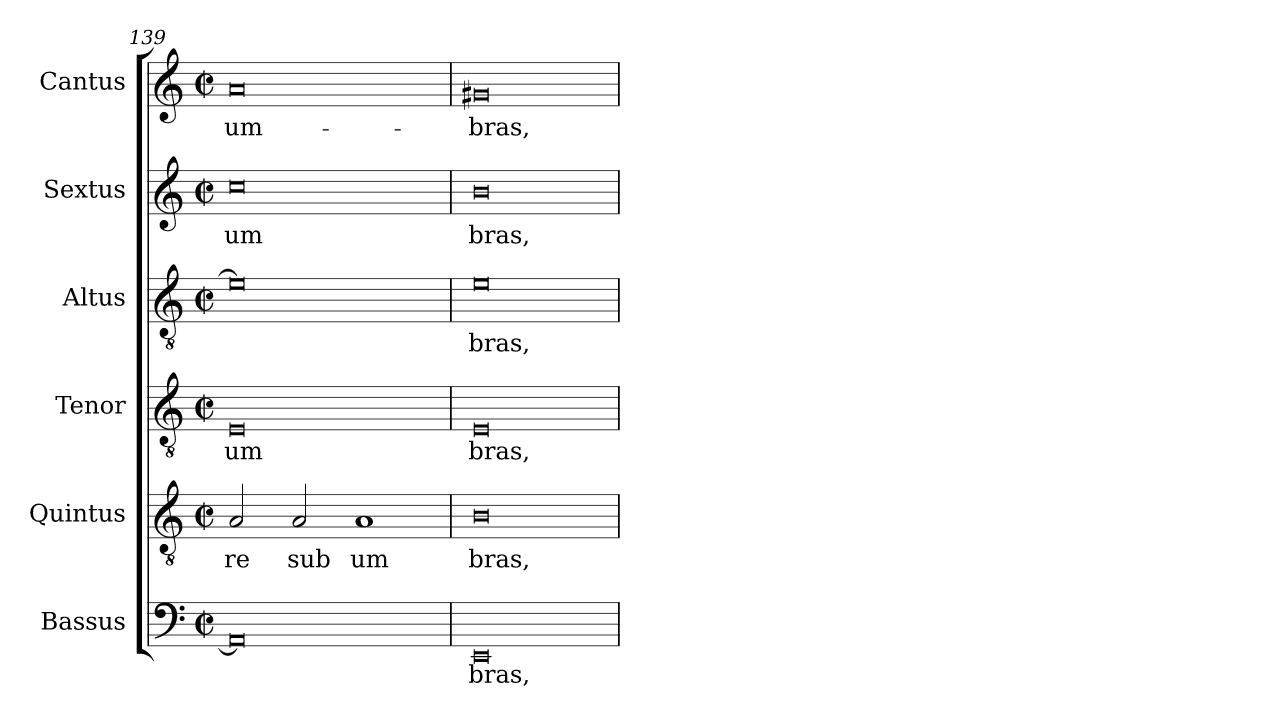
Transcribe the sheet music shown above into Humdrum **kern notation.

**kern	**text	**kern	**text	**kern	**text	**kern	**text	**kern	**text	**kern	**text
*part6	*part6	*part5	*part5	*part4	*part4	*part3	*part3	*part2	*part2	*part1	*part1
*staff6	*staff6	*staff5	*staff5	*staff4	*staff4	*staff3	*staff3	*staff2	*staff2	*staff1	*staff1
*I"Bassus	*	*I"Quintus	*	*I"Tenor	*	*I"Altus	*	*I"Sextus	*	*I"Cantus	*
*I'Bassus	*	*I'Quintus	*	*I'Tenor	*	*I'Altus	*	*	*	*I'Cantus	*
*clefF4	*	*clefGv2	*	*clefGv2	*	*clefGv2	*	*clefG2	*	*clefG2	*
*k[]	*	*k[]	*	*k[]	*	*k[]	*	*k[]	*	*k[]	*
*C:	*	*C:	*	*C:	*	*C:	*	*C:	*	*C:	*
*M2/2	*	*M2/2	*	*M2/2	*	*M2/2	*	*M2/2	*	*M2/2	*
*met(c|)	*	*met(c|)	*	*met(c|)	*	*met(c|)	*	*met(c|)	*	*met(c|)	*
=139	=139	=139	=139	=139	=139	=139	=139	=139	=139	=139	=139
!	!LO:LY:b:cj	!	!LO:LY:b	!	!LO:LY:b	!	!LO:LY:b:cj	!	!LO:LY:b:cj	!	!LO:LY:b:cj
0AA]	.	2A/	re	0E	um	0e]	--	0cc	um	0a	um-
!	!	!	!LO:LY:b	!	!	!	!	!	!	!	!
.	.	2A/	sub	.	.	.	.	.	.	.	.
!	!	!	!LO:LY:b	!	!	!	!	!	!	!	!
.	.	1A	um	.	.	.	.	.	.	.	.
=140	=140	=140	=140	=140	=140	=140	=140	=140	=140	=140	=140
!	!LO:LY:b:cj	!	!LO:LY:b	!	!LO:LY:b	!	!LO:LY:b:cj	!	!LO:LY:b:cj	!	!LO:LY:b:cj
0EE	bras,	0B	bras,	0E	bras,	0e	-bras,	0b	bras,	0g#X	-bras,
=	=	=	=	=	=	=	=	=	=	=	=
*-	*-	*-	*-	*-	*-	*-	*-	*-	*-	*-	*-
